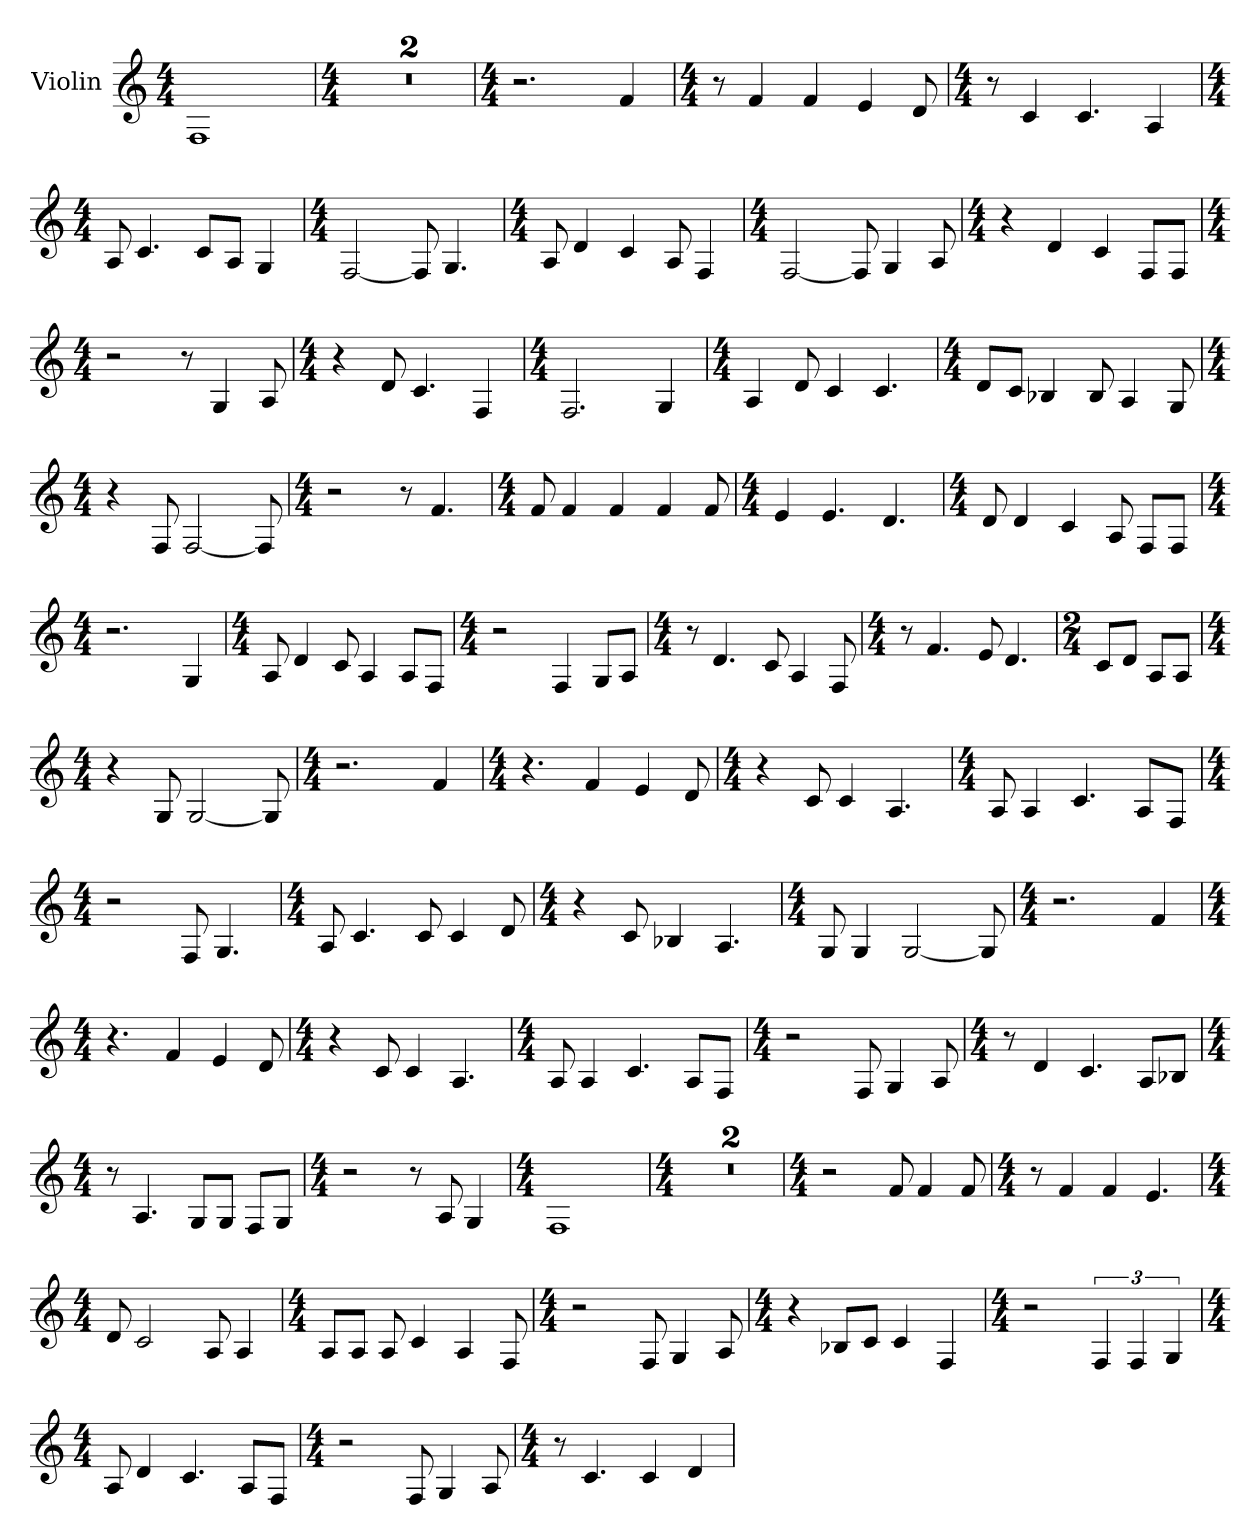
**kern
*part1
*staff1
*I"Violin
*I'Vln
*M4/4
=
1F
=
*M4/4
1r
=
*M4/4
1r
=
*M4/4
2.r
4f
=
*M4/4
8r
4f
4f
4e
8d
=
*M4/4
8r
4c
4.c
4A
=
*M4/4
8A
4.c
8cL
8AJ
4G
=
*M4/4
[2F
8F]
4.G
=
*M4/4
8A
4d
4c
8A
4F
=
*M4/4
[2F
8F]
4G
8A
=
*M4/4
4r
4d
4c
8FL
8FJ
=
*M4/4
2r
8r
4G
8A
=
*M4/4
4r
8d
4.c
4F
=
*M4/4
2.F
4G
=
*M4/4
4A
8d
4c
4.c
=
*M4/4
8dL
8cJ
4B-X
8B-
4A
8G
=
*M4/4
4r
8F
[2F
8F]
=
*M4/4
2r
8r
4.f
=
*M4/4
8f
4f
4f
4f
8f
=
*M4/4
4e
4.e
4.d
=
*M4/4
8d
4d
4c
8A
8FL
8FJ
=
*M4/4
2.r
4G
=
*M4/4
8A
4d
8c
4A
8AL
8FJ
=
*M4/4
2r
4F
8GL
8AJ
=
*M4/4
8r
4.d
8c
4A
8F
=
*M4/4
8r
4.f
8e
4.d
=
*M2/4
8cL
8dJ
8AL
8AJ
=
*M4/4
4r
8G
[2G
8G]
=
*M4/4
2.r
4f
=
*M4/4
4.r
4f
4e
8d
=
*M4/4
4r
8c
4c
4.A
=
*M4/4
8A
4A
4.c
8AL
8FJ
=
*M4/4
2r
8F
4.G
=
*M4/4
8A
4.c
8c
4c
8d
=
*M4/4
4r
8c
4B-X
4.A
=
*M4/4
8G
4G
[2G
8G]
=
*M4/4
2.r
4f
=
*M4/4
4.r
4f
4e
8d
=
*M4/4
4r
8c
4c
4.A
=
*M4/4
8A
4A
4.c
8AL
8FJ
=
*M4/4
2r
8F
4G
8A
=
*M4/4
8r
4d
4.c
8AL
8B-XJ
=
*M4/4
8r
4.A
8GL
8GJ
8FL
8GJ
=
*M4/4
2r
8r
8A
4G
=
*M4/4
1F
=
*M4/4
1r
=
*M4/4
1r
=
*M4/4
2r
8f
4f
8f
=
*M4/4
8r
4f
4f
4.e
=
*M4/4
8d
2c
8A
4A
=
*M4/4
8AL
8AJ
8A
4c
4A
8F
=
*M4/4
2r
8F
4G
8A
=
*M4/4
4r
8B-XL
8cJ
4c
4F
=
*M4/4
2r
6F
6F
6G
=
*M4/4
8A
4d
4.c
8AL
8FJ
=
*M4/4
2r
8F
4G
8A
=
*M4/4
8r
4.c
4c
4d
=
*-
